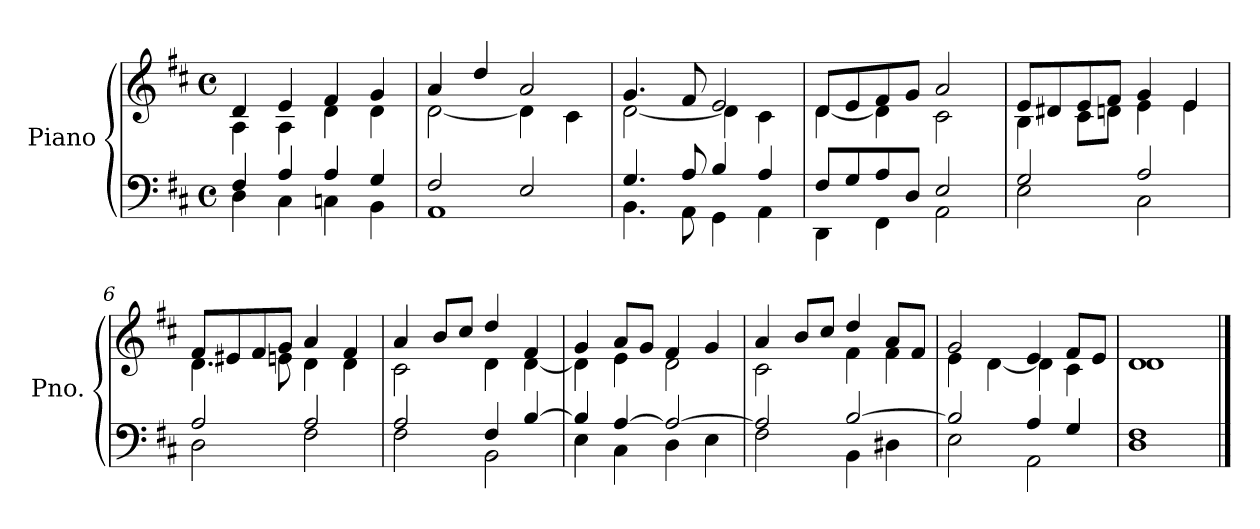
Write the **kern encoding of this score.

**kern	**kern
*part1	*part1
*staff2	*staff1
*I"Piano	*
*I'Pno.	*
*clefF4	*clefG2
*k[f#c#]	*k[f#c#]
*M4/4	*M4/4
*met(c)	*met(c)
=1	=1
*^	*^
4F#/	4D\	4d/	4A\
4A/	4C#\	4e/	4A\
4A/	4Cn\	4f#/	4d\
4G/	4BB\	4g/	4d\
=2	=2	=2	=2
2F#/	1AA	4a/	[2d\
.	.	4dd/	.
2E/	.	2a/	4d\]
.	.	.	4c#\
=3	=3	=3	=3
4.G/	4.BB\	4.g/	[2d\
8A/	8AA\	8f#/	.
4B/	4GG\	2e/	4d\]
4A/	4AA\	.	4c#\
=4	=4	=4	=4
8F#/L	4DD\	8d/L	[4d\
8G/	.	8e/	.
8A/	4FF#\	8f#/	4d\]
8D/J	.	8g/J	.
2E/	2AA\	2a/	2c#\
=5	=5	=5	=5
2G/	2E\	8e/L	4B\
.	.	8d#X/	.
.	.	8e/	8c#\L
.	.	8f#/J	8dn\J
2A/	2C#\	4g/	4e\
.	.	4e/	4e\
=6	=6	=6	=6
2A/	2D\	8f#/L	4.d\
.	.	8e#X/	.
.	.	8f#/	.
.	.	8g/J	8en\
2A/	2F#\	4a/	4d\
.	.	4f#/	4d\
!!LO:LB:g=z	!!
=7	=7	=7	=7
2A/	2F#\	4a/	2c#\
.	.	8b/L	.
.	.	8cc#/J	.
4F#/	2BB\	4dd/	4d\
[4B/	.	4f#/	[4d\
=8	=8	=8	=8
4B/]	4E\	4g/	4d\]
[4A/	4C#\	8a/L	4e\
.	.	8g/J	.
2A/_	4D\	4f#/	2d\
.	4E\	4g/	.
=9	=9	=9	=9
2A/]	2F#\	4a/	2c#\
.	.	8b/L	.
.	.	8cc#/J	.
[2B/	4BB\	4dd/	4f#\
.	4D#X\	8a/L	4f#\
.	.	8f#/J	.
=10	=10	=10	=10
2B/]	2E\	2g/	4e\
.	.	.	[4d\
4A/	2AA\	4e/	4d\]
4G/	.	8f#/L	4c#\
.	.	8e/J	.
=11	=11	=11	=11
1F#	1D	1d	1d
*v	*v	*	*
*	*v	*v
==	==
*-	*-
